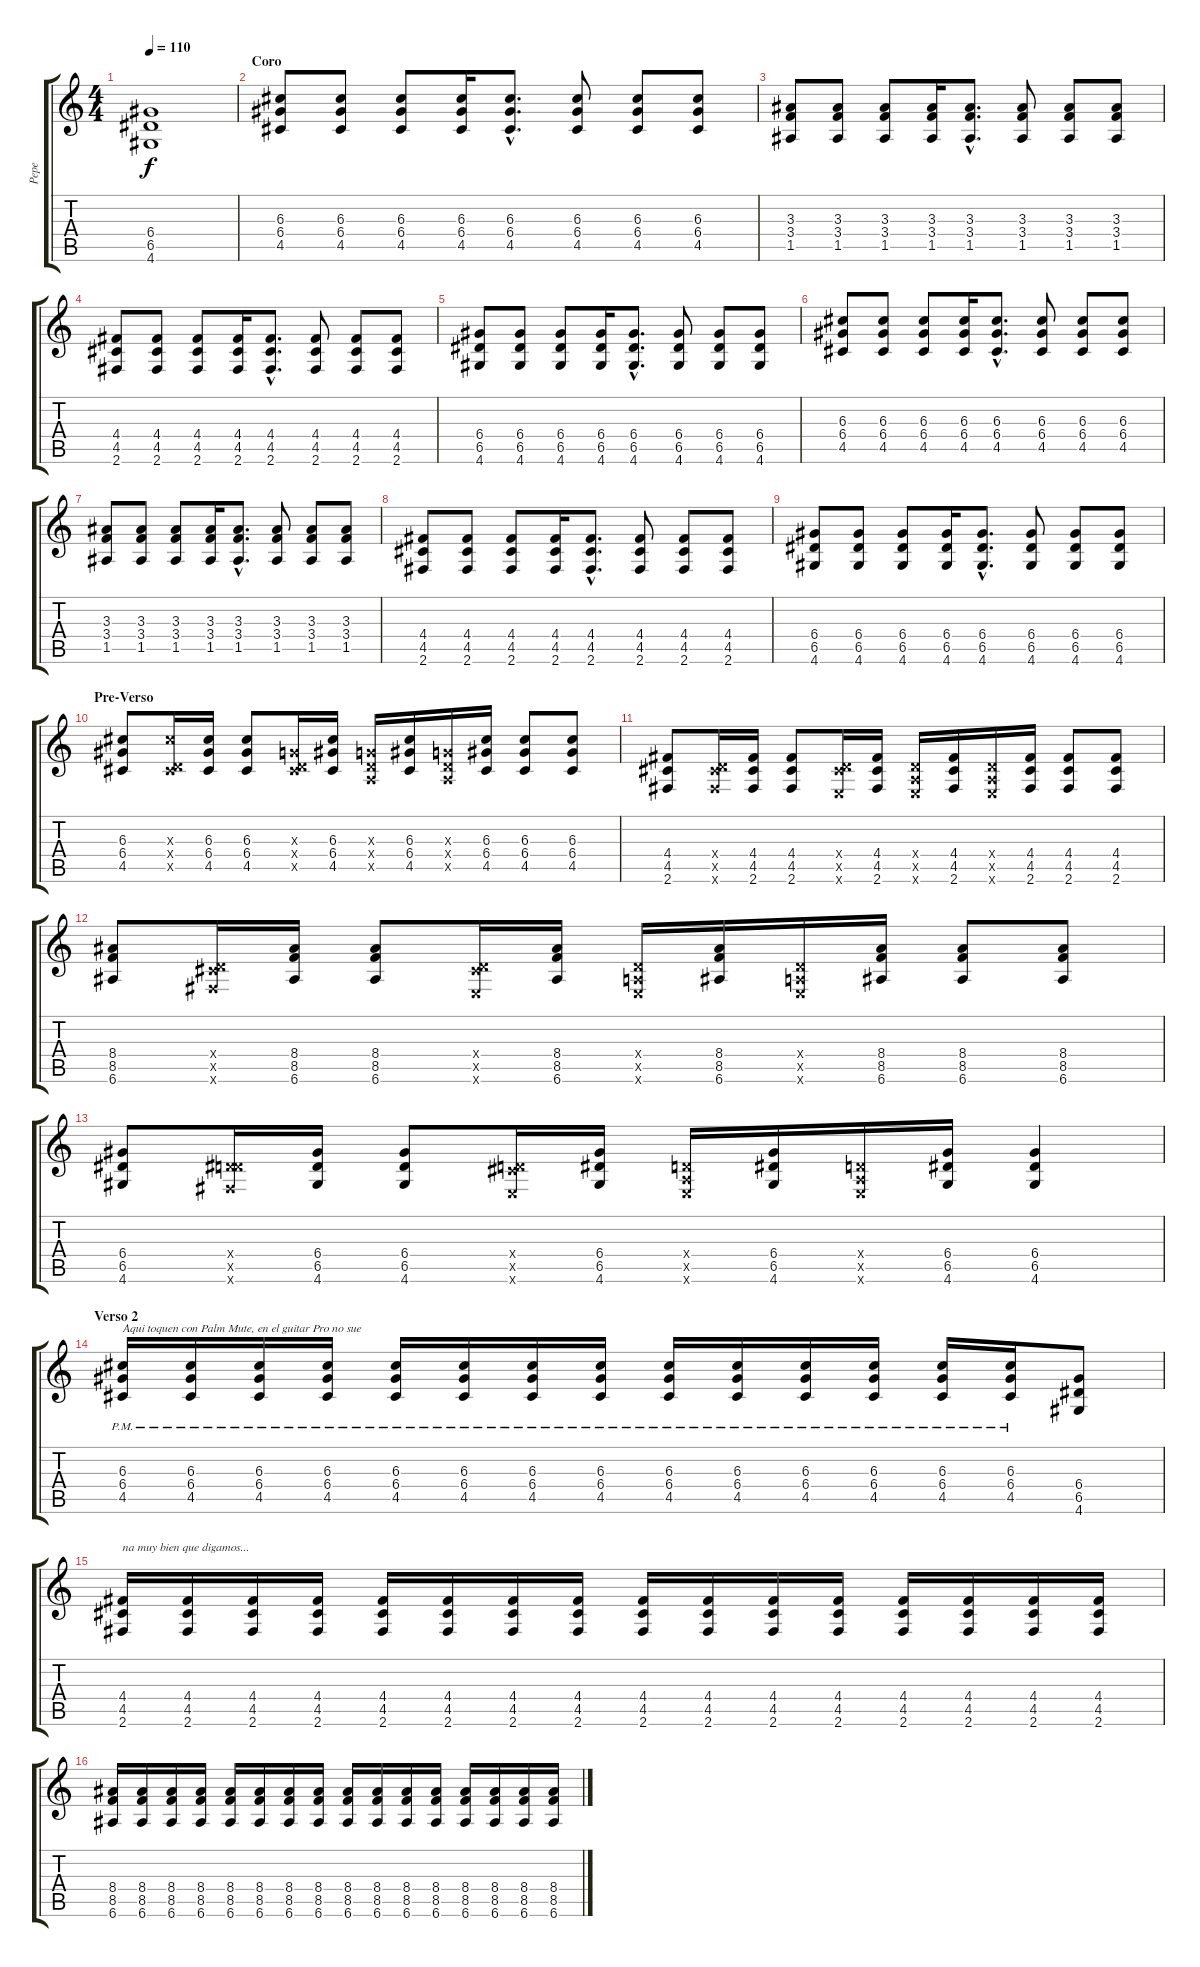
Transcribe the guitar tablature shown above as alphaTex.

\track ("Pepe" "Pepe") {instrument distortionguitar}
\staff {score tabs}
\tuning (E4 B3 G3 D3 A2 E2) {hide}
\ts (4 4)
\tempo 110
\clef g2
\ks c
(6.4 6.5 4.6).1{dy f} |
\section ("" "Coro")
(6.3 6.4 4.5).8 (6.3 6.4 4.5).8 (6.3 6.4 4.5).8 (6.3 6.4 4.5).16 (6.3{hac} 6.4{hac} 4.5{hac}).8{d} (6.3 6.4 4.5).8 (6.3 6.4 4.5).8 (6.3 6.4 4.5).8 |
(3.3 3.4 1.5).8 (3.3 3.4 1.5).8 (3.3 3.4 1.5).8 (3.3 3.4 1.5).16 (3.3{hac} 3.4{hac} 1.5{hac}).8{d} (3.3 3.4 1.5).8 (3.3 3.4 1.5).8 (3.3 3.4 1.5).8 |
(4.4 4.5 2.6).8 (4.4 4.5 2.6).8 (4.4 4.5 2.6).8 (4.4 4.5 2.6).16 (4.4{hac} 4.5{hac} 2.6{hac}).8{d} (4.4 4.5 2.6).8 (4.4 4.5 2.6).8 (4.4 4.5 2.6).8 |
(6.4 6.5 4.6).8 (6.4 6.5 4.6).8 (6.4 6.5 4.6).8 (6.4 6.5 4.6).16 (6.4{hac} 6.5{hac} 4.6{hac}).8{d} (6.4 6.5 4.6).8 (6.4 6.5 4.6).8 (6.4 6.5 4.6).8 |
(6.3 6.4 4.5).8 (6.3 6.4 4.5).8 (6.3 6.4 4.5).8 (6.3 6.4 4.5).16 (6.3{hac} 6.4{hac} 4.5{hac}).8{d} (6.3 6.4 4.5).8 (6.3 6.4 4.5).8 (6.3 6.4 4.5).8 |
(3.3 3.4 1.5).8 (3.3 3.4 1.5).8 (3.3 3.4 1.5).8 (3.3 3.4 1.5).16 (3.3{hac} 3.4{hac} 1.5{hac}).8{d} (3.3 3.4 1.5).8 (3.3 3.4 1.5).8 (3.3 3.4 1.5).8 |
(4.4 4.5 2.6).8 (4.4 4.5 2.6).8 (4.4 4.5 2.6).8 (4.4 4.5 2.6).16 (4.4{hac} 4.5{hac} 2.6{hac}).8{d} (4.4 4.5 2.6).8 (4.4 4.5 2.6).8 (4.4 4.5 2.6).8 |
(6.4 6.5 4.6).8 (6.4 6.5 4.6).8 (6.4 6.5 4.6).8 (6.4 6.5 4.6).16 (6.4{hac} 6.5{hac} 4.6{hac}).8{d} (6.4 6.5 4.6).8 (6.4 6.5 4.6).8 (6.4 6.5 4.6).8 |
\section ("" "Pre-Verso")
(6.3 6.4 4.5).8 (6.3{x} 0.4{x} 4.5{x}).16 (6.3 6.4 4.5).16 (6.3 6.4 4.5).8 (0.3{x} 0.4{x} 4.5{x}).16 (6.3 6.4 4.5).16 (0.3{x} 0.4{x} 0.5{x}).16 (6.3 6.4 4.5).16 (0.3{x} 0.4{x} 0.5{x}).16 (6.3 6.4 4.5).16 (6.3 6.4 4.5).8 (6.3 6.4 4.5).8 |
(4.4 4.5 2.6).8 (0.4{x} 4.5{x} 2.6{x}).16 (4.4 4.5 2.6).16 (4.4 4.5 2.6).8 (0.4{x} 4.5{x} 0.6{x}).16 (4.4 4.5 2.6).16 (0.4{x} 0.5{x} 0.6{x}).16 (4.4 4.5 2.6).16 (0.4{x} 0.5{x} 0.6{x}).16 (4.4 4.5 2.6).16 (4.4 4.5 2.6).8 (4.4 4.5 2.6).8 |
(8.4 8.5 6.6).8 (0.4{x} 4.5{x} 2.6{x}).16 (8.4 8.5 6.6).16 (8.4 8.5 6.6).8 (0.4{x} 4.5{x} 0.6{x}).16 (8.4 8.5 6.6).16 (0.4{x} 0.5{x} 0.6{x}).16 (8.4 8.5 6.6).16 (0.4{x} 0.5{x} 0.6{x}).16 (8.4 8.5 6.6).16 (8.4 8.5 6.6).8 (8.4 8.5 6.6).8 |
(6.4 6.5 4.6).8 (0.4{x} 6.5{x} 2.6{x}).16 (6.4 6.5 4.6).16 (6.4 6.5 4.6).8 (0.4{x} 4.5{x} 0.6{x}).16 (6.4 6.5 4.6).16 (0.4{x} 0.5{x} 0.6{x}).16 (6.4 6.5 4.6).16 (0.4{x} 0.5{x} 0.6{x}).16 (6.4 6.5 4.6).16 (6.4 6.5 4.6).4 |
\section ("" "Verso 2")
(6.3{pm} 6.4{pm} 4.5{pm}).16{txt "Aqui toquen con Palm Mute, en el guitar Pro no sue"} (6.3{pm} 6.4{pm} 4.5{pm}).16 (6.3{pm} 6.4{pm} 4.5{pm}).16 (6.3{pm} 6.4{pm} 4.5{pm}).16 (6.3{pm} 6.4{pm} 4.5{pm}).16 (6.3{pm} 6.4{pm} 4.5{pm}).16 (6.3{pm} 6.4{pm} 4.5{pm}).16 (6.3{pm} 6.4{pm} 4.5{pm}).16 (6.3{pm} 6.4{pm} 4.5{pm}).16 (6.3{pm} 6.4{pm} 4.5{pm}).16 (6.3{pm} 6.4{pm} 4.5{pm}).16 (6.3{pm} 6.4{pm} 4.5{pm}).16 (6.3{pm} 6.4{pm} 4.5{pm}).16 (6.3{pm} 6.4{pm} 4.5{pm}).16 (6.4 6.5 4.6).8 |
(4.4 4.5 2.6).16{txt "na muy bien que digamos..."} (4.4 4.5 2.6).16 (4.4 4.5 2.6).16 (4.4 4.5 2.6).16 (4.4 4.5 2.6).16 (4.4 4.5 2.6).16 (4.4 4.5 2.6).16 (4.4 4.5 2.6).16 (4.4 4.5 2.6).16 (4.4 4.5 2.6).16 (4.4 4.5 2.6).16 (4.4 4.5 2.6).16 (4.4 4.5 2.6).16 (4.4 4.5 2.6).16 (4.4 4.5 2.6).16 (4.4 4.5 2.6).16 |
(8.4 8.5 6.6).16 (8.4 8.5 6.6).16 (8.4 8.5 6.6).16 (8.4 8.5 6.6).16 (8.4 8.5 6.6).16 (8.4 8.5 6.6).16 (8.4 8.5 6.6).16 (8.4 8.5 6.6).16 (8.4 8.5 6.6).16 (8.4 8.5 6.6).16 (8.4 8.5 6.6).16 (8.4 8.5 6.6).16 (8.4 8.5 6.6).16 (8.4 8.5 6.6).16 (8.4 8.5 6.6).16 (8.4 8.5 6.6).16
